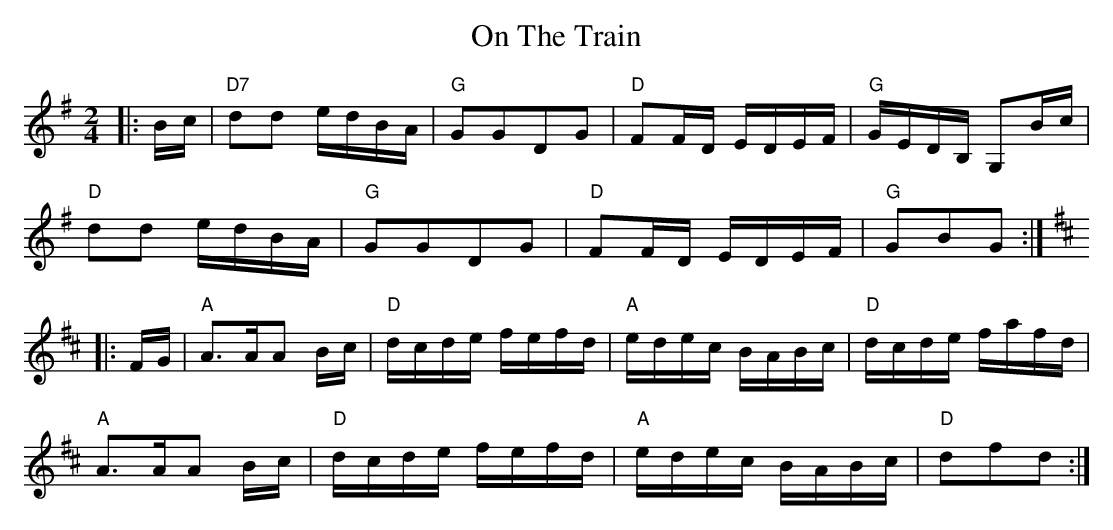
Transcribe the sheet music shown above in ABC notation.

X:1
T: On The Train
M: 2/4
L: 1/16
K: G
|:Bc|\
"D7"d2d2 edBA|"G"G2G2D2G2|"D"F2FD EDEF|"G"GEDB, G,2Bc|
"D"d2d2 edBA|"G"G2G2D2G2|"D"F2FD EDEF|"G"G2B2G2:|
K: D
|:FG|\
"A"A3AA2 Bc|"D"dcde fefd|"A"edec BABc|"D"dcde fafd|
"A"A3AA2 Bc|"D"dcde fefd|"A"edec BABc|"D"d2f2d2:|
